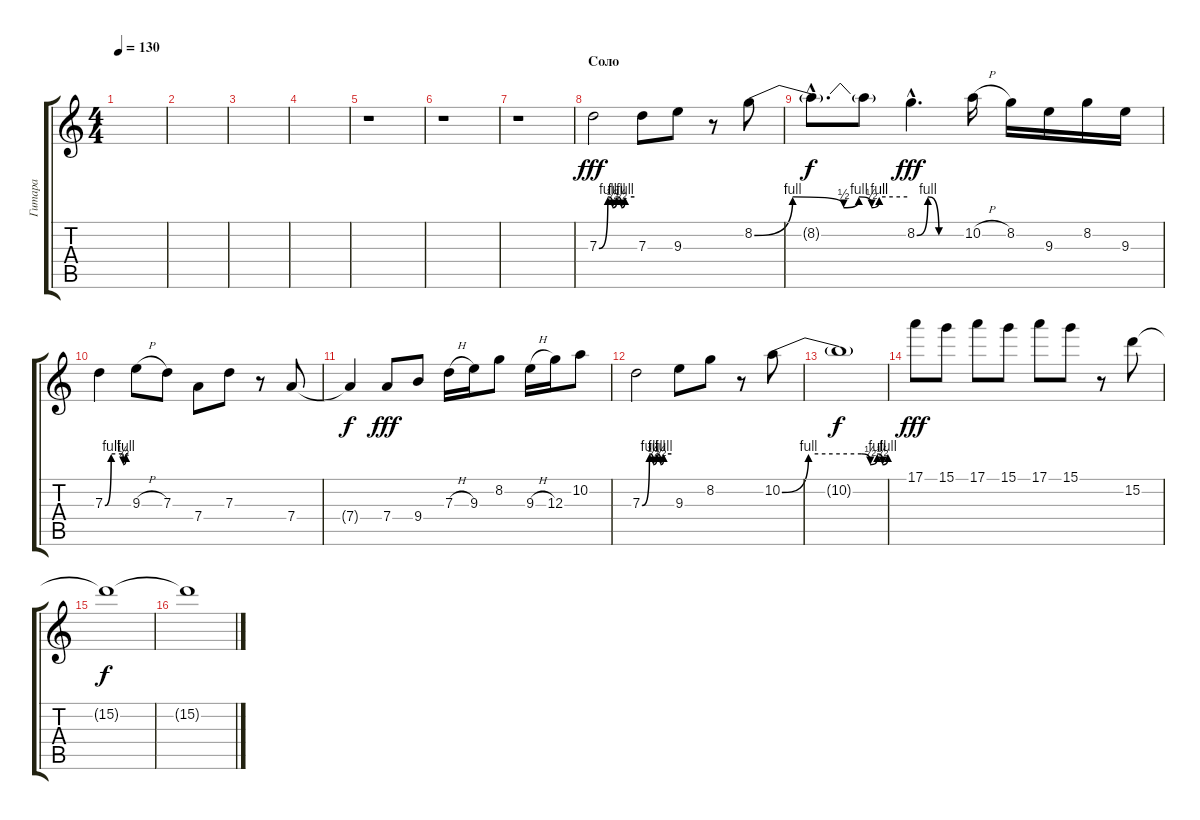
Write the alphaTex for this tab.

\track ("Гитара" "Гитара") {instrument overdrivenguitar}
\staff {score tabs}
\tuning (E4 B3 G3 D3 A2 E2) {hide}
\ts (4 4)
\tempo 130
\clef g2
\ks c
|
|
|
|
r.1 |
r.1 |
r.1 |
\section ("" "Соло")
7.3{be (custom 0 0 15 4 23 2 30 4 38 2 44 4 60 4)}.2{dy fff} 7.3.8 9.3.8 r.8 8.2{be (custom 0 0 15 4 35 2 41 4 46 2 49 4 60 4)}.8 |
8.2{hac t}.8{d dy f} 8.2{t}.8 8.2{be (custom 0 0 15 4 30 0 45 0 60 0) hac}.4{d dy fff} 10.2{h}.16 8.2.16 9.3.16 8.2.16 9.3.16 |
7.3{be (custom 0 0 16 4 45 4 47 2 54 4 60 4)}.4 9.3{h}.8 7.3.8 7.4.8 7.3.8 r.8 7.4.8 |
7.4{t}.4{dy f} 7.4.8{dy fff} 9.4.8 7.3{h}.16 9.3.16 8.2.8 9.3{h}.16 12.3.16 10.2.8 |
7.3{be (custom 0 0 15 4 23 2 30 4 38 2 44 4 60 4)}.2 9.3.8 8.2.8 r.8 10.2{be (custom 0 0 15 4 45 4 50 2 54 4 57 2 60 4)}.8 |
10.2{t}.1{dy f} |
17.1.8{dy fff} 15.1.8 17.1.8 15.1.8 17.1.8 15.1.8 r.8 15.2.8 |
15.2{t}.1{dy f} |
15.2{t}.1
